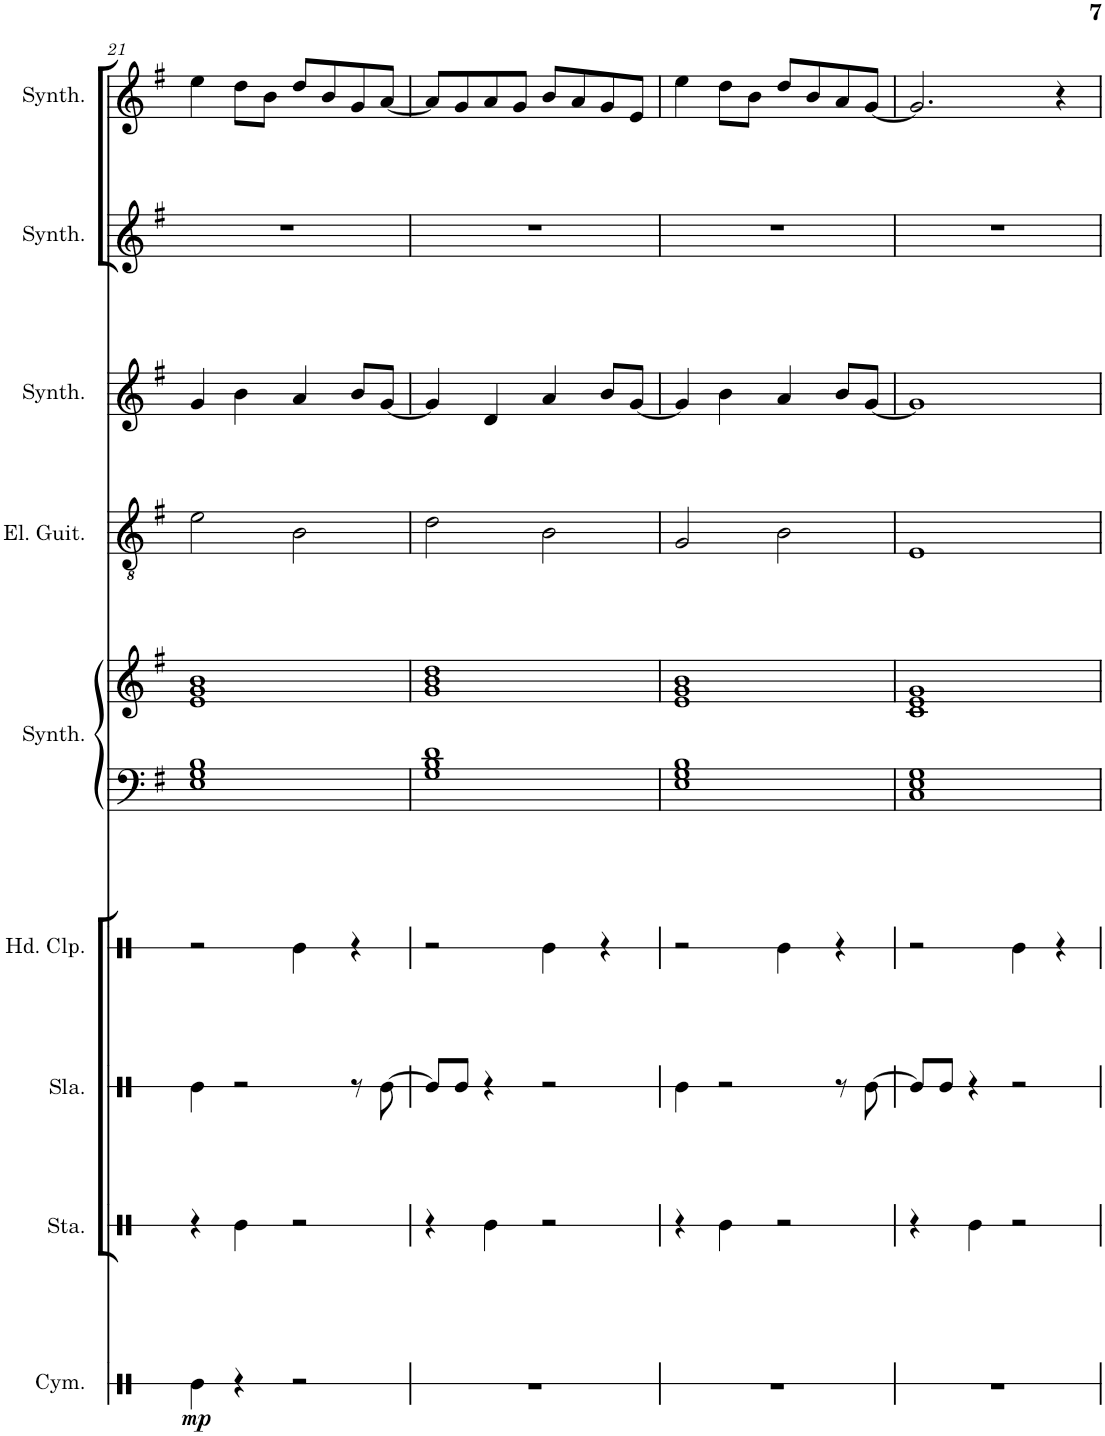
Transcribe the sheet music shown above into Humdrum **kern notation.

**kern	**dynam	**kern	**kern	**kern	**kern	**kern	**kern	**kern	**kern	**kern
*part9	*part9	*part8	*part7	*part6	*part5	*part5	*part4	*part3	*part2	*part1
*staff10	*staff10	*staff9	*staff8	*staff7	*staff6	*staff5	*staff4	*staff3	*staff2	*staff1
*I"Cymbal	*	*I"Stamp	*I"Slap	*I"Hand Clap	*I"Atmosphere Synthesizer	*	*I"Electric Guitar	*I"Pad Synthesizer	*I"Rain Synthesizer	*I"Square Synthesizer
*I'Cym.	*	*I'Sta.	*I'Sla.	*I'Hd. Clp.	*I'Synth.	*	*I'El. Guit.	*I'Synth.	*I'Synth.	*I'Synth.
!!LO:PB:g=z
*clefX	*	*clefX	*clefX	*clefX	*clefF4	*clefG2	*clefGv2	*clefG2	*clefG2	*clefG2
*k[]	*	*k[]	*k[]	*k[]	*k[f#]	*k[f#]	*k[f#]	*k[f#]	*k[f#]	*k[f#]
*M4/4	*	*M4/4	*M4/4	*M4/4	*M4/4	*M4/4	*M4/4	*M4/4	*M4/4	*M4/4
=21	=21	=21	=21	=21	=21	=21	=21	=21	=21	=21
!	!LO:DY:b	!	!	!	!	!	!	!	!	!
4Re\	mp	4r	4Re\	2r	1E 1G 1B	1e 1g 1b	2e\	4g/	1r	4ee\
4r	.	4Re\	2r	.	.	.	.	4b\	.	8dd\L
.	.	.	.	.	.	.	.	.	.	8b\J
2r	.	2r	.	4Re\	.	.	2B\	4a/	.	8dd/L
.	.	.	.	.	.	.	.	.	.	8b/
.	.	.	8r	4r	.	.	.	8b/L	.	8g/
.	.	.	[8Re\	.	.	.	.	[8g/J	.	[8a/J
=22	=22	=22	=22	=22	=22	=22	=22	=22	=22	=22
1r	.	4r	8Re/L]	2r	1G 1B 1d	1g 1b 1dd	2d\	4g/]	1r	8a/L]
.	.	.	8Re/J	.	.	.	.	.	.	8g/
.	.	4Re\	4r	.	.	.	.	4d/	.	8a/
.	.	.	.	.	.	.	.	.	.	8g/J
.	.	2r	2r	4Re\	.	.	2B\	4a/	.	8b/L
.	.	.	.	.	.	.	.	.	.	8a/
.	.	.	.	4r	.	.	.	8b/L	.	8g/
.	.	.	.	.	.	.	.	[8g/J	.	8e/J
=23	=23	=23	=23	=23	=23	=23	=23	=23	=23	=23
1r	.	4r	4Re\	2r	1E 1G 1B	1e 1g 1b	2G/	4g/]	1r	4ee\
.	.	4Re\	2r	.	.	.	.	4b\	.	8dd\L
.	.	.	.	.	.	.	.	.	.	8b\J
.	.	2r	.	4Re\	.	.	2B\	4a/	.	8dd/L
.	.	.	.	.	.	.	.	.	.	8b/
.	.	.	8r	4r	.	.	.	8b/L	.	8a/
.	.	.	[8Re\	.	.	.	.	[8g/J	.	[8g/J
=24	=24	=24	=24	=24	=24	=24	=24	=24	=24	=24
1r	.	4r	8Re/L]	2r	1C 1E 1G	1c 1e 1g	1E	1g]	1r	2.g/]
.	.	.	8Re/J	.	.	.	.	.	.	.
.	.	4Re\	4r	.	.	.	.	.	.	.
.	.	2r	2r	4Re\	.	.	.	.	.	.
.	.	.	.	4r	.	.	.	.	.	4r
=	=	=	=	=	=	=	=	=	=	=
*-	*-	*-	*-	*-	*-	*-	*-	*-	*-	*-
